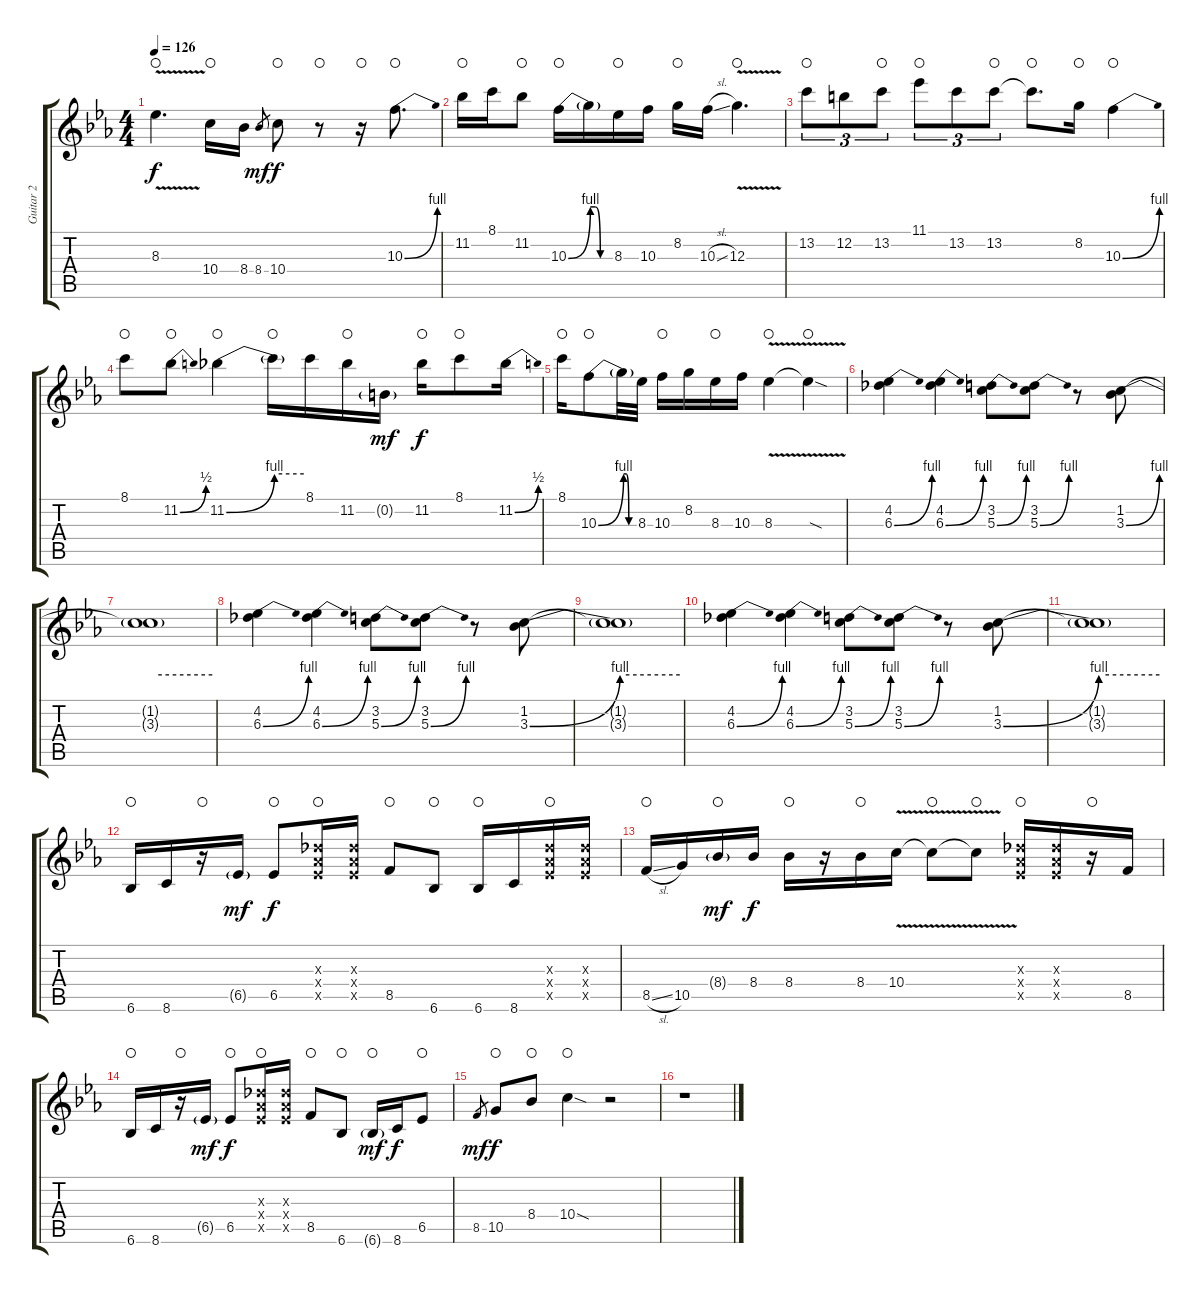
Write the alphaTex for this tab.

\track ("Guitar 2" "Guitar 2") {instrument distortionguitar}
\staff {score tabs}
\tuning (E4 B3 G3 D3 A2 E2) {hide}
\ts (4 4)
\tempo 126
\clef g2
\ks eb
8.3{v}.4{d dy f waho} 10.4.16{waho} 8.4.16 8.4.8{gr dy mf} 10.4.8{dy f waho} r.8{waho} r.16{waho} 10.3{be (bend 0 0 60 4)}.8{d waho} |
11.2.16{waho} 8.1.16 11.2.8{waho} 10.3{be (bend 0 0 60 4)}.16{waho} 10.3{be (custom 0 4 15 4 30 0 60 0) t}.16 8.3.16{waho} 10.3.16 8.2.16{waho} 10.3{sl}.16 12.3{v}.4{d waho} |
13.2.8{tu (3 2) waho} 12.2.8{tu (3 2)} 13.2.8{tu (3 2) waho} 11.1.8{tu (3 2) waho} 13.2.8{tu (3 2)} 13.2.8{tu (3 2) waho} 13.2{t}.8{d waho} 8.2.16{waho} 10.3{be (bend 0 0 60 4)}.4{waho} |
8.1.8{waho} 11.2{be (bend 0 0 60 2)}.8{waho} 11.2{be (bend 0 0 60 4)}.4{waho} 11.2{be (hold 0 4 60 4) t}.16{waho} 8.1.16 11.2.16{waho} 0.2{g}.16{dy mf} 11.2.16{dy f waho} 8.1.8{waho} 11.2{be (bend 0 0 60 2)}.16 |
8.1.16{waho} 10.3{be (bend 0 0 60 4)}.8{waho} 10.3{be (custom 0 4 15 4 30 0 60 0) t}.32 8.3.32 10.3.16{waho} 8.2.16 8.3.16{waho} 10.3.16 8.3{v}.4{waho} 8.3{v sod t}.4{waho} |
(4.2 6.3{be (bend 0 0 60 4)}).4 (4.2 6.3{be (bend 0 0 60 4)}).4 (3.2 5.3{be (bend 0 0 60 4)}).8 (3.2 5.3{be (bend 0 0 60 4)}).8 r.8 (1.2 3.3{be (bend 0 0 60 4)}).8 |
(1.2{t} 3.3{be (hold 0 4 60 4) t}).1 |
(4.2 6.3{be (bend 0 0 60 4)}).4 (4.2 6.3{be (bend 0 0 60 4)}).4 (3.2 5.3{be (bend 0 0 60 4)}).8 (3.2 5.3{be (bend 0 0 60 4)}).8 r.8 (1.2 3.3{be (bend 0 0 60 4)}).8 |
(1.2{t} 3.3{be (hold 0 4 60 4) t}).1 |
(4.2 6.3{be (bend 0 0 60 4)}).4 (4.2 6.3{be (bend 0 0 60 4)}).4 (3.2 5.3{be (bend 0 0 60 4)}).8 (3.2 5.3{be (bend 0 0 60 4)}).8 r.8 (1.2 3.3{be (bend 0 0 60 4)}).8 |
(1.2{t} 3.3{be (hold 0 4 60 4) t}).1 |
6.6.16{waho} 8.6.16 r.16{waho} 6.5{g}.16{dy mf} 6.5.8{dy f waho} (6.3{x} 6.4{x} 6.5{x}).16{waho} (6.3{x} 6.4{x} 6.5{x}).16 8.5.8{waho} 6.6.8{waho} 6.6.16{waho} 8.6.16 (6.3{x} 6.4{x} 6.5{x}).16{waho} (6.3{x} 6.4{x} 6.5{x}).16 |
8.5{sl}.16{waho} 10.5.16 8.4{g}.16{dy mf waho} 8.4.16{dy f} 8.4.16{waho} r.16 8.4.16{waho} 10.4{v}.16 10.4{v t}.8{waho} 10.4{v t}.8{waho} (6.3{x} 6.4{x} 6.5{x}).16{waho} (6.3{x} 6.4{x} 6.5{x}).16 r.16{waho} 8.5.16 |
6.6.16{waho} 8.6.16 r.16{waho} 6.5{g}.16{dy mf} 6.5.8{dy f waho} (6.3{x} 6.4{x} 6.5{x}).16{waho} (6.3{x} 6.4{x} 6.5{x}).16 8.5.8{waho} 6.6.8{waho} 6.6{g}.16{dy mf waho} 8.6.16{dy f} 6.5.8{waho} |
8.5.8{gr dy mf} 10.5.8{dy f waho} 8.4.8{waho} 10.4{sod}.4{waho} r.2 |
r.1
